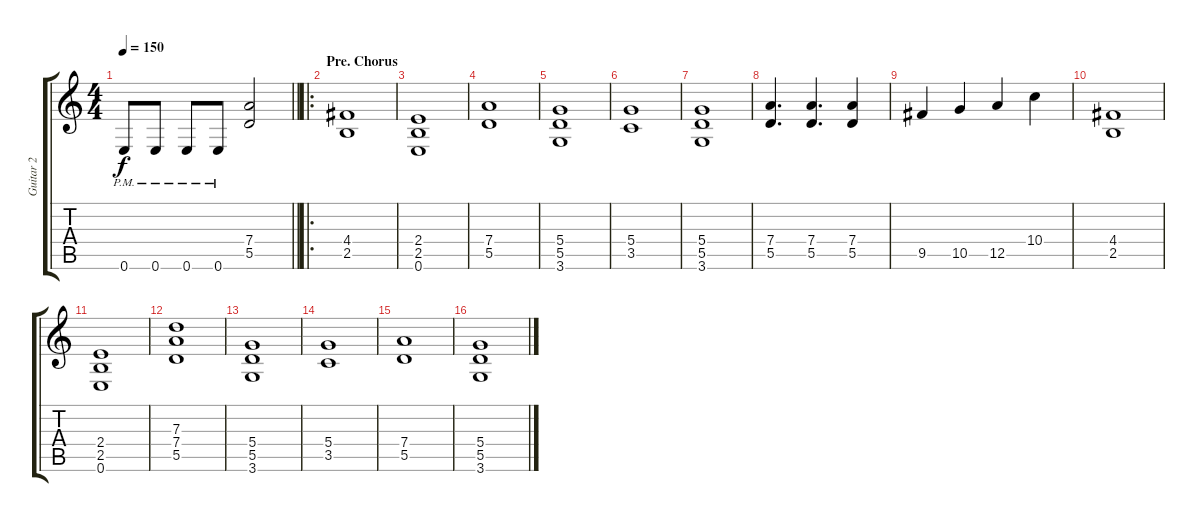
\track ("Guitar 2" "Guitar 2") {instrument overdrivenguitar}
\staff {score tabs}
\tuning (E4 B3 G3 D3 A2 E2) {hide}
\ts (4 4)
\tempo 150
\clef g2
\barLineRight lightlight
\ks c
0.6{pm}.8{dy f} 0.6{pm}.8 0.6{pm}.8 0.6{pm}.8 (7.4 5.5).2 |
\ro
\section ("" "Pre. Chorus")
(4.4 2.5).1 |
(2.4 2.5 0.6).1 |
(7.4 5.5).1 |
(5.4 5.5 3.6).1 |
(5.4 3.5).1 |
(5.4 5.5 3.6).1 |
(7.4 5.5).4{d} (7.4 5.5).4{d} (7.4 5.5).4 |
9.5.4 10.5.4 12.5.4 10.4.4 |
(4.4 2.5).1 |
(2.4 2.5 0.6).1 |
(7.3 7.4 5.5).1 |
(5.4 5.5 3.6).1 |
(5.4 3.5).1 |
(7.4 5.5).1 |
(5.4 5.5 3.6).1
